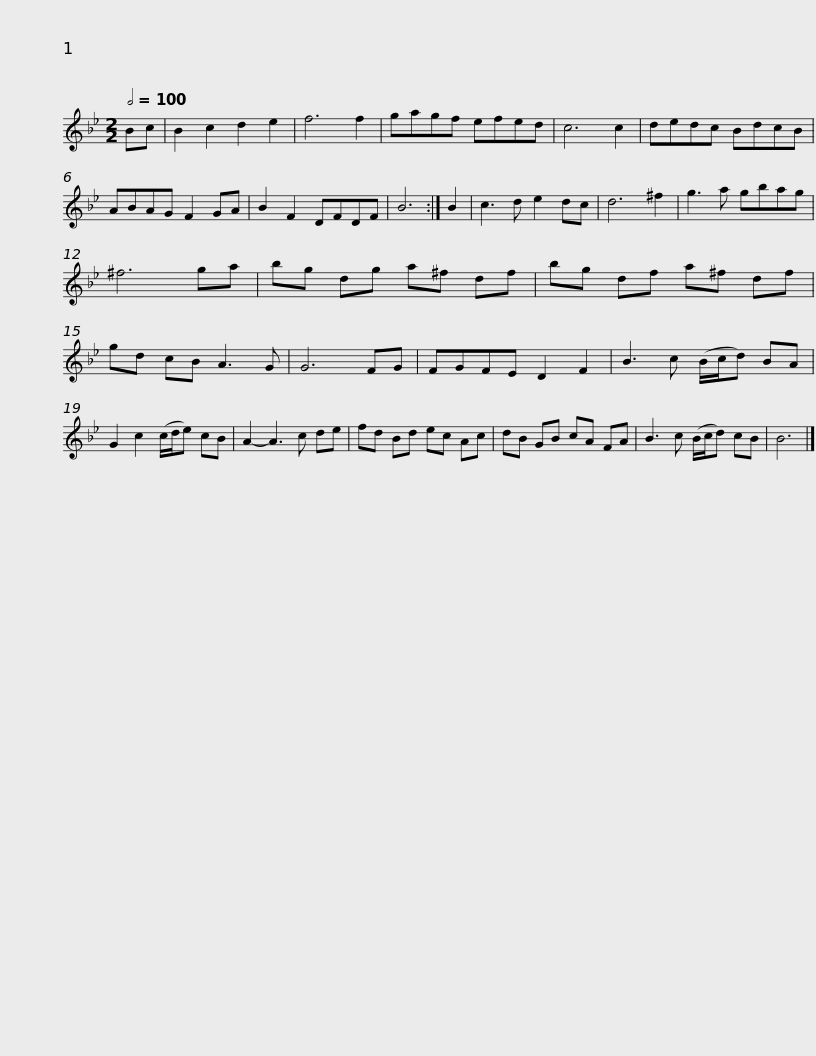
X:1
L:1/8
Q:1/2=100
M:2/2
I:linebreak $
K:Bb
V:1 treble
V:1
 Bc | B2 c2 d2 e2 | f6 f2 | gagf efed | c6 c2 | %5
 dedc BdcB | ABAG F2 GA | B2 F2 DFDF |$ B6 :| B2 | %10
 c3 d e2 dc | d6 ^f2 | g3 a gbag | ^f6 ga | bg dg a^f df | %15
 bg df a^f df |$ gd cB A3 G | G6 FG | FGFE D2 F2 | B3 c (B/c/d) BA | %20
 G2 c2 (c/d/e) cB | A2- A3 c de | fd Bd ec Ac |$ dB GB cA FA | B3 c (B/c/d) cB | %25
 B6 |] %26
